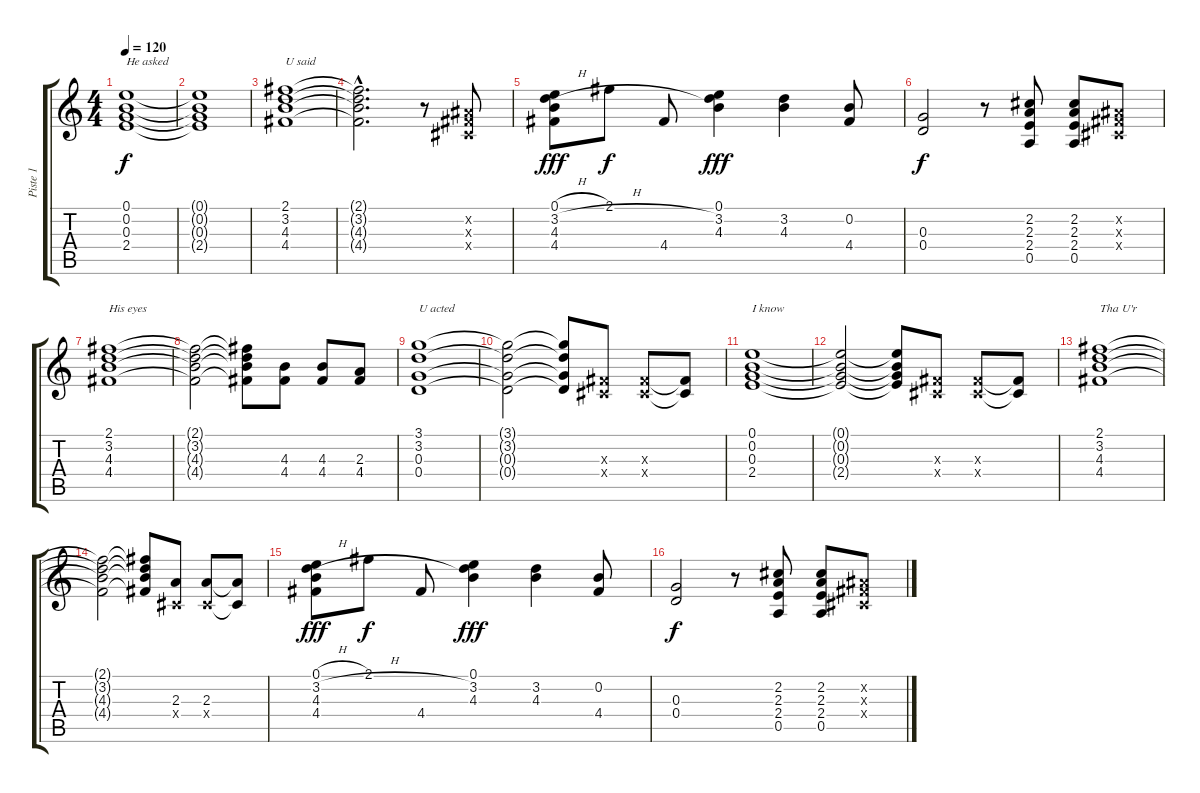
\track ("Piste 1" "Piste 1") {instrument acousticguitarsteel}
\staff {score tabs}
\tuning (E4 B3 G3 D3 A2 E2) {hide}
\ts (4 4)
\tempo 120
\clef g2
\ks c
(0.1 0.2 0.3 2.4).1{txt "He asked" dy f} |
(0.1{t} 0.2{t} 0.3{t} 2.4{t}).1 |
(2.1 3.2 4.3 4.4).1{txt "U said"} |
(2.1{hac t} 3.2{hac t} 4.3{hac t} 4.4{hac t}).2{d} r.8 (-1.2{x} -1.3{x} -1.4{x}).8 |
(0.1{h} 3.2{h} 4.3 4.4).8{dy fff volume 8} 2.1.8{dy f} 4.4.8 (0.1 3.2 4.3).4{dy fff} (3.2 4.3).4 (0.2 4.4).8 |
(0.3 0.4).2{dy f} r.8 (2.2 2.3 2.4 0.5).8 (2.2 2.3 2.4 0.5).8 (-1.2{x} -1.3{x} -1.4{x}).8 |
(2.1 3.2 4.3 4.4).1{txt "His eyes"} |
(2.1{t} 3.2{t} 4.3{t} 4.4{t}).2 (2.1{t} 3.2{t} 4.3{t} 4.4{t}).8 (4.3 4.4).8 (4.3 4.4).8 (2.3 4.4).8 |
(3.1 3.2 0.3 0.4).1{txt "U acted"} |
(3.1{t} 3.2{t} 0.3{t} 0.4{t}).2 (3.1{t} 3.2{t} 0.3{t} 0.4{t}).8 (-1.3{x} -1.4{x}).8 (-1.3{x} -1.4{x}).8 (-1.3{t} -1.4{t}).8 |
(0.1 0.2 0.3 2.4).1{txt "I know"} |
(0.1{t} 0.2{t} 0.3{t} 2.4{t}).2 (0.1{t} 0.2{t} 0.3{t} 2.4{t}).8 (-1.3{x} -1.4{x}).8 (-1.3{x} -1.4{x}).8 (-1.3{t} -1.4{t}).8 |
(2.1 3.2 4.3 4.4).1{txt "Tha U'r"} |
(2.1{t} 3.2{t} 4.3{t} 4.4{t}).2 (2.1{t} 3.2{t} 4.3{t} 4.4{t}).8 (2.3 -1.4{x}).8 (2.3 -1.4{x}).8 (2.3{t} -1.4{t}).8 |
(0.1{h} 3.2{h} 4.3 4.4).8{dy fff} 2.1.8{dy f} 4.4.8 (0.1 3.2 4.3).4{dy fff} (3.2 4.3).4 (0.2 4.4).8 |
(0.3 0.4).2{dy f} r.8 (2.2 2.3 2.4 0.5).8 (2.2 2.3 2.4 0.5).8 (-1.2{x} -1.3{x} -1.4{x}).8
